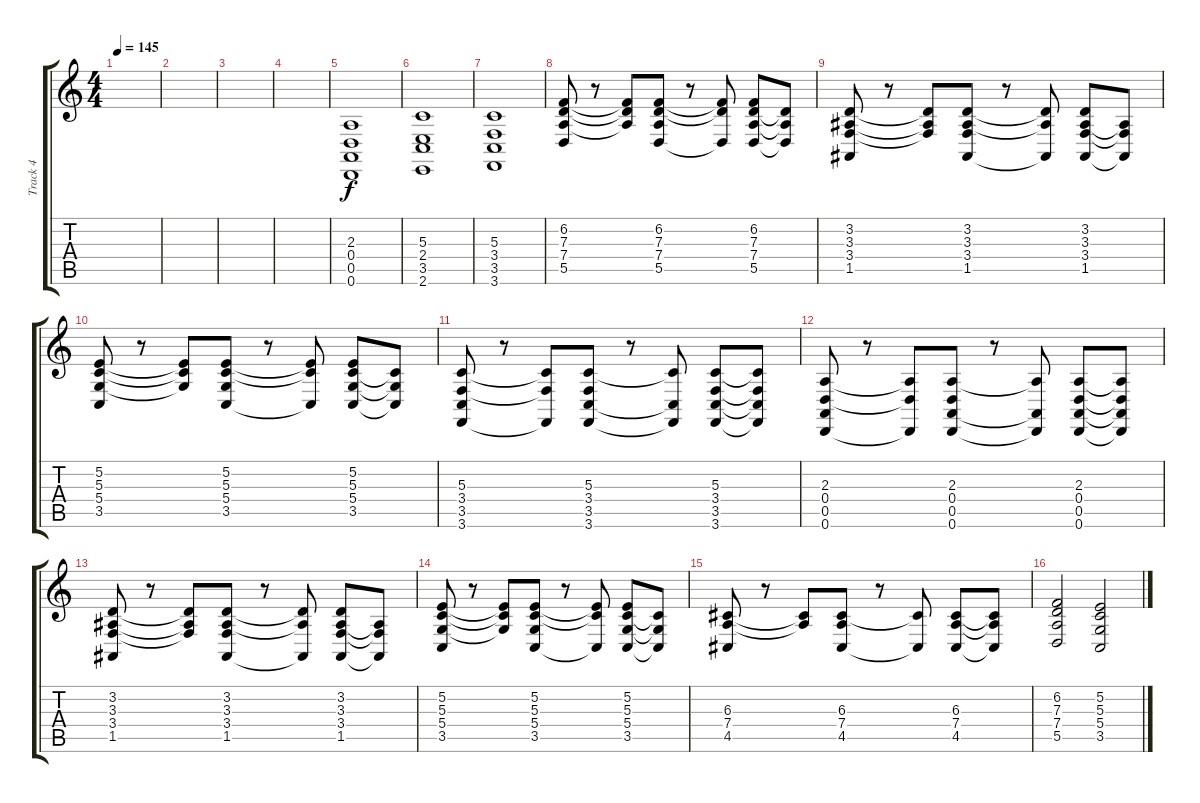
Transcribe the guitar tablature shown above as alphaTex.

\track ("Track 4" "Track 4") {instrument acousticgrandpiano}
\staff {score tabs}
\tuning (E4 B3 G3 D3 A2 D2) {hide}
\ts (4 4)
\tempo 145
\clef g2
\ks c
|
|
|
|
(2.3 0.4 0.5 0.6).1{instrument acousticgrandpiano} |
(5.3 2.4 3.5 2.6).1 |
(5.3 3.4 3.5 3.6).1 |
(6.2 7.3 7.4 5.5).8 r.8 (6.2{t} 7.3{t} 7.4{t}).8 (6.2 7.3 7.4 5.5).8 r.8 (6.2{t} 7.3{t} 5.5{t}).8 (6.2 7.3 7.4 5.5).8 (7.3{t} 7.4{t} 5.5{t}).8 |
(3.2 3.3 3.4 1.5).8 r.8 (3.2{t} 3.3{t} 3.4{t}).8 (3.2 3.3 3.4 1.5).8 r.8 (3.2{t} 3.3{t} 1.5{t}).8 (3.2 3.3 3.4 1.5).8 (3.3{t} 3.4{t} 1.5{t}).8 |
(5.2 5.3 5.4 3.5).8 r.8 (5.2{t} 5.3{t} 5.4{t}).8 (5.2 5.3 5.4 3.5).8 r.8 (5.2{t} 5.3{t} 3.5{t}).8 (5.2 5.3 5.4 3.5).8 (5.3{t} 5.4{t} 3.5{t}).8 |
(5.3 3.4 3.5 3.6).8 r.8 (5.3{t} 3.4{t} 3.6{t}).8 (5.3 3.4 3.5 3.6).8 r.8 (5.3{t} 3.5{t} 3.6{t}).8 (5.3 3.4 3.5 3.6).8 (5.3{t} 3.4{t} 3.5{t} 3.6{t}).8 |
(2.3 0.4 0.5 0.6).8 r.8 (2.3{t} 0.4{t} 0.6{t}).8 (2.3 0.4 0.5 0.6).8 r.8 (2.3{t} 0.5{t} 0.6{t}).8 (2.3 0.4 0.5 0.6).8 (2.3{t} 0.4{t} 0.5{t} 0.6{t}).8 |
(3.2 3.3 3.4 1.5).8 r.8 (3.2{t} 3.3{t} 3.4{t}).8 (3.2 3.3 3.4 1.5).8 r.8 (3.2{t} 3.3{t} 1.5{t}).8 (3.2 3.3 3.4 1.5).8 (3.3{t} 3.4{t} 1.5{t}).8 |
(5.2 5.3 5.4 3.5).8 r.8 (5.2{t} 5.3{t} 5.4{t}).8 (5.2 5.3 5.4 3.5).8 r.8 (5.2{t} 5.3{t} 3.5{t}).8 (5.2 5.3 5.4 3.5).8 (5.3{t} 5.4{t} 3.5{t}).8 |
(6.3 7.4 4.5).8 r.8 (6.3{t} 7.4{t}).8 (6.3 7.4 4.5).8 r.8 (6.3{t} 4.5{t}).8 (6.3 7.4 4.5).8 (6.3{t} 7.4{t} 4.5{t}).8 |
(6.2 7.3 7.4 5.5).2 (5.2 5.3 5.4 3.5).2
